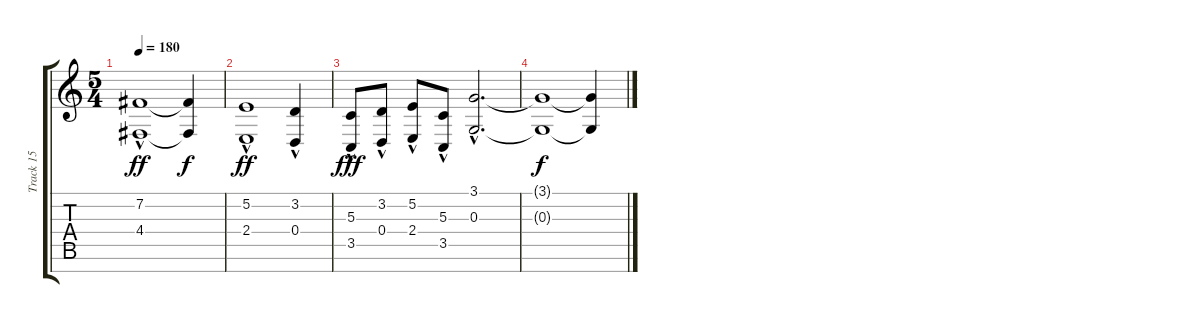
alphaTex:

\track ("Track 15" "Track 15") {instrument stringensemble1}
\staff {score tabs}
\tuning (E4 B3 G3 D3 A2 E2 B1) {hide}
\ts (5 4)
\tempo 180
\clef g2
\ks c
(7.2 4.4{hac}).1{dy ff} (7.2{t} 4.4{t}).4{dy f} |
(5.2 2.4{hac}).1{dy ff} (3.2 0.4{hac}).4 |
(5.3 3.5{hac}).8{dy fff} (3.2 0.4{hac}).8 (5.2 2.4{hac}).8 (5.3 3.5{hac}).8 (3.1 0.3{hac}).2{d} |
(3.1{t} 0.3{t}).1{dy f} (3.1{t} 0.3{t}).4
